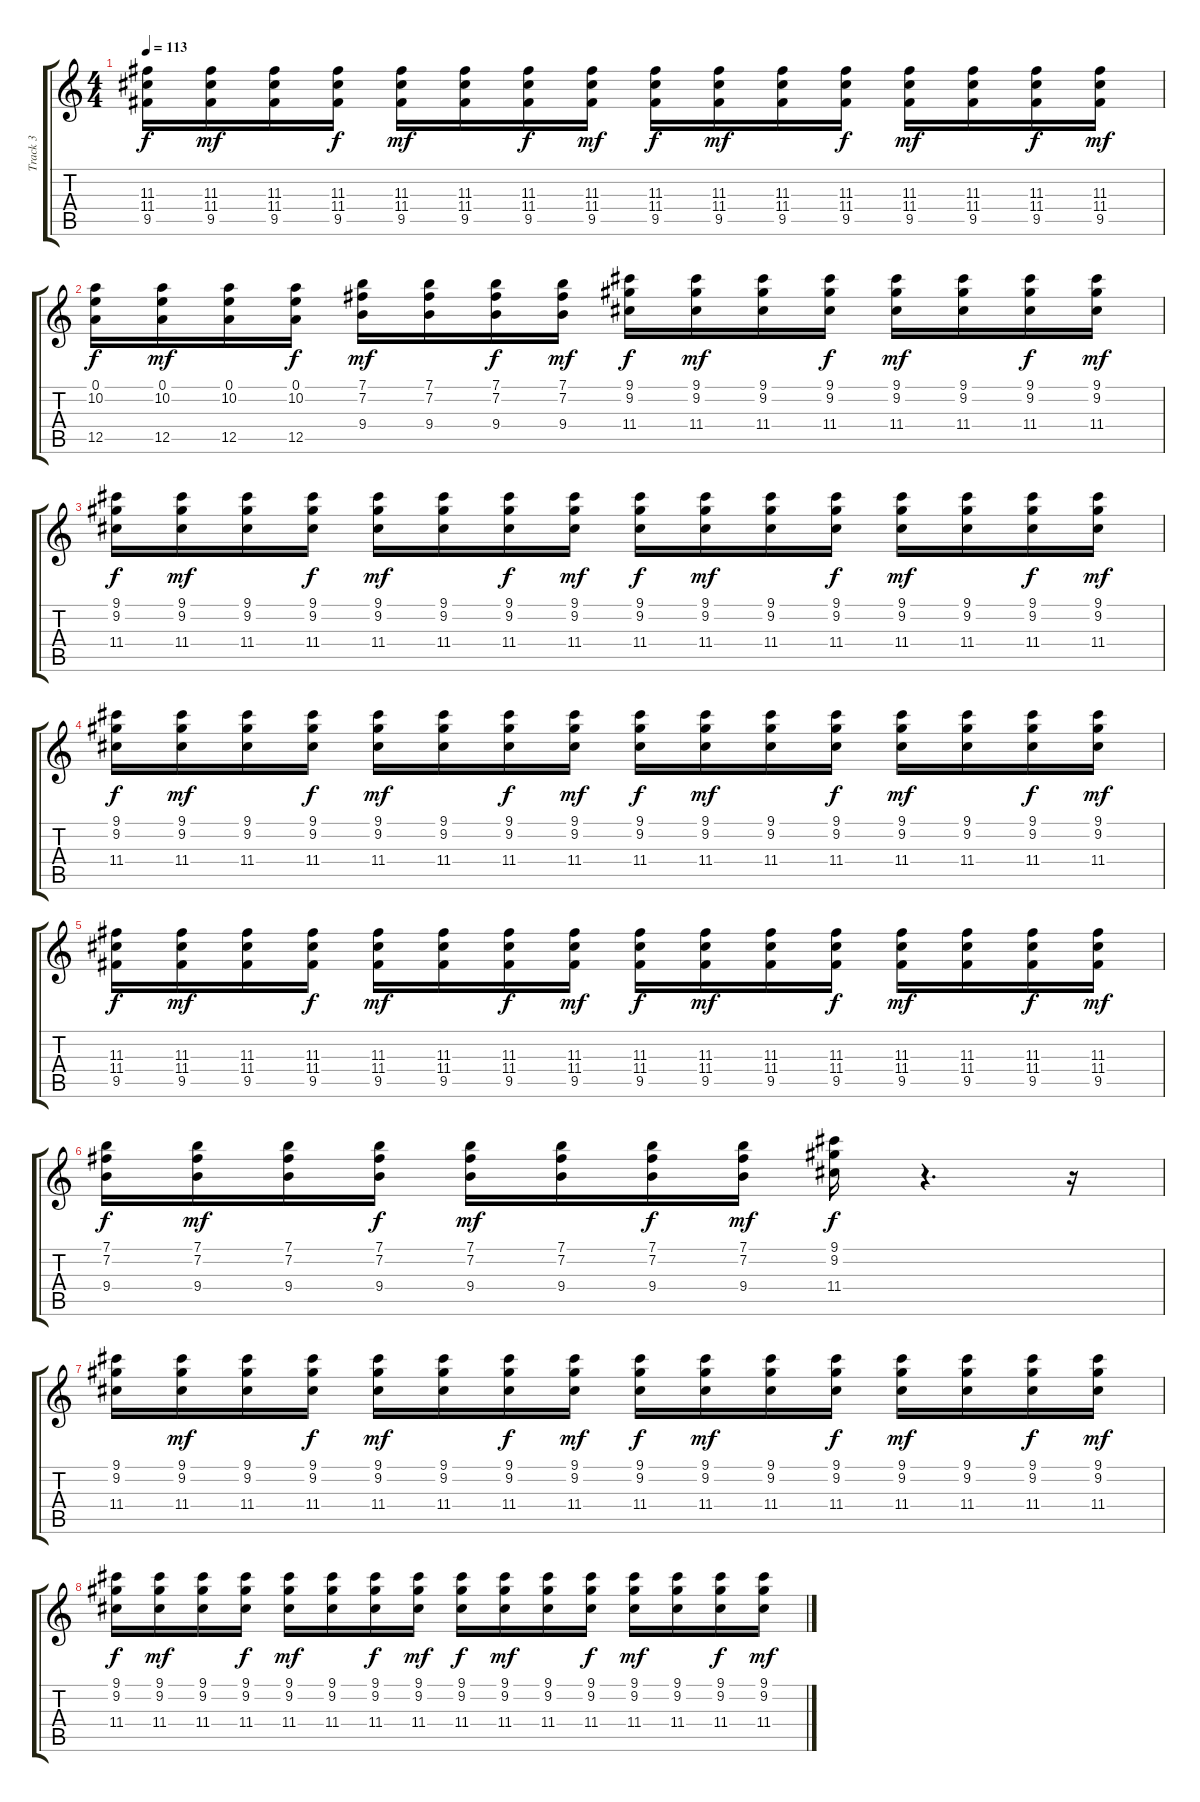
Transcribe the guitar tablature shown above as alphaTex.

\track ("Track 3" "Track 3") {instrument acousticguitarnylon}
\staff {score tabs}
\tuning (E4 B3 G3 D3 A2 E2) {hide}
\ts (4 4)
\tempo 113
\clef g2
\ks c
(11.3 11.4 9.5).16{dy f} (11.3 11.4 9.5).16{dy mf} (11.3 11.4 9.5).16 (11.3 11.4 9.5).16{dy f} (11.3 11.4 9.5).16{dy mf} (11.3 11.4 9.5).16 (11.3 11.4 9.5).16{dy f} (11.3 11.4 9.5).16{dy mf} (11.3 11.4 9.5).16{dy f} (11.3 11.4 9.5).16{dy mf} (11.3 11.4 9.5).16 (11.3 11.4 9.5).16{dy f} (11.3 11.4 9.5).16{dy mf} (11.3 11.4 9.5).16 (11.3 11.4 9.5).16{dy f} (11.3 11.4 9.5).16{dy mf} |
(0.1 10.2 12.5).16{dy f} (0.1 10.2 12.5).16{dy mf} (0.1 10.2 12.5).16 (0.1 10.2 12.5).16{dy f} (7.1 7.2 9.4).16{dy mf} (7.1 7.2 9.4).16 (7.1 7.2 9.4).16{dy f} (7.1 7.2 9.4).16{dy mf} (9.1 9.2 11.4).16{dy f} (9.1 9.2 11.4).16{dy mf} (9.1 9.2 11.4).16 (9.1 9.2 11.4).16{dy f} (9.1 9.2 11.4).16{dy mf} (9.1 9.2 11.4).16 (9.1 9.2 11.4).16{dy f} (9.1 9.2 11.4).16{dy mf} |
(9.1 9.2 11.4).16{dy f} (9.1 9.2 11.4).16{dy mf} (9.1 9.2 11.4).16 (9.1 9.2 11.4).16{dy f} (9.1 9.2 11.4).16{dy mf} (9.1 9.2 11.4).16 (9.1 9.2 11.4).16{dy f} (9.1 9.2 11.4).16{dy mf} (9.1 9.2 11.4).16{dy f} (9.1 9.2 11.4).16{dy mf} (9.1 9.2 11.4).16 (9.1 9.2 11.4).16{dy f} (9.1 9.2 11.4).16{dy mf} (9.1 9.2 11.4).16 (9.1 9.2 11.4).16{dy f} (9.1 9.2 11.4).16{dy mf} |
(9.1 9.2 11.4).16{dy f} (9.1 9.2 11.4).16{dy mf} (9.1 9.2 11.4).16 (9.1 9.2 11.4).16{dy f} (9.1 9.2 11.4).16{dy mf} (9.1 9.2 11.4).16 (9.1 9.2 11.4).16{dy f} (9.1 9.2 11.4).16{dy mf} (9.1 9.2 11.4).16{dy f} (9.1 9.2 11.4).16{dy mf} (9.1 9.2 11.4).16 (9.1 9.2 11.4).16{dy f} (9.1 9.2 11.4).16{dy mf} (9.1 9.2 11.4).16 (9.1 9.2 11.4).16{dy f} (9.1 9.2 11.4).16{dy mf} |
(11.3 11.4 9.5).16{dy f} (11.3 11.4 9.5).16{dy mf} (11.3 11.4 9.5).16 (11.3 11.4 9.5).16{dy f} (11.3 11.4 9.5).16{dy mf} (11.3 11.4 9.5).16 (11.3 11.4 9.5).16{dy f} (11.3 11.4 9.5).16{dy mf} (11.3 11.4 9.5).16{dy f} (11.3 11.4 9.5).16{dy mf} (11.3 11.4 9.5).16 (11.3 11.4 9.5).16{dy f} (11.3 11.4 9.5).16{dy mf} (11.3 11.4 9.5).16 (11.3 11.4 9.5).16{dy f} (11.3 11.4 9.5).16{dy mf} |
(7.1 7.2 9.4).16{dy f} (7.1 7.2 9.4).16{dy mf} (7.1 7.2 9.4).16 (7.1 7.2 9.4).16{dy f} (7.1 7.2 9.4).16{dy mf} (7.1 7.2 9.4).16 (7.1 7.2 9.4).16{dy f} (7.1 7.2 9.4).16{dy mf} (9.1 9.2 11.4).16{dy f} r.4{d} r.16 |
(9.1 9.2 11.4).16 (9.1 9.2 11.4).16{dy mf} (9.1 9.2 11.4).16 (9.1 9.2 11.4).16{dy f} (9.1 9.2 11.4).16{dy mf} (9.1 9.2 11.4).16 (9.1 9.2 11.4).16{dy f} (9.1 9.2 11.4).16{dy mf} (9.1 9.2 11.4).16{dy f} (9.1 9.2 11.4).16{dy mf} (9.1 9.2 11.4).16 (9.1 9.2 11.4).16{dy f} (9.1 9.2 11.4).16{dy mf} (9.1 9.2 11.4).16 (9.1 9.2 11.4).16{dy f} (9.1 9.2 11.4).16{dy mf} |
(9.1 9.2 11.4).16{dy f} (9.1 9.2 11.4).16{dy mf} (9.1 9.2 11.4).16 (9.1 9.2 11.4).16{dy f} (9.1 9.2 11.4).16{dy mf} (9.1 9.2 11.4).16 (9.1 9.2 11.4).16{dy f} (9.1 9.2 11.4).16{dy mf} (9.1 9.2 11.4).16{dy f} (9.1 9.2 11.4).16{dy mf} (9.1 9.2 11.4).16 (9.1 9.2 11.4).16{dy f} (9.1 9.2 11.4).16{dy mf} (9.1 9.2 11.4).16 (9.1 9.2 11.4).16{dy f} (9.1 9.2 11.4).16{dy mf}
